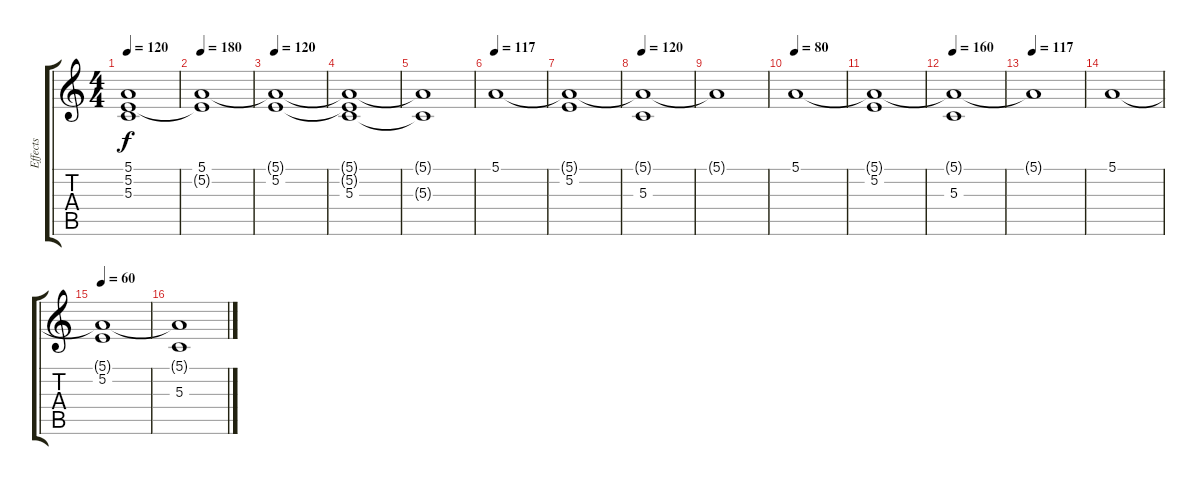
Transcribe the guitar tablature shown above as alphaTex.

\track ("Effects" "Effects") {instrument gunshot}
\staff {score tabs}
\tuning (E4 B3 G3 D3 A2 E2) {hide}
\ts (4 4)
\tempo 120
\clef g2
\ks c
(5.1{t} 5.2{t} 5.3).1{dy f} |
\tempo 180
(5.1 5.2{t}).1 |
\tempo 120
(5.1{t} 5.2).1 |
(5.1{t} 5.2{t} 5.3).1 |
(5.1{t} 5.3{t}).1 |
\tempo 117
5.1.1 |
(5.1{t} 5.2).1 |
\tempo 120
(5.1{t} 5.3).1 |
5.1{t}.1 |
\tempo 80
5.1.1 |
(5.1{t} 5.2).1 |
\tempo 160
(5.1{t} 5.3).1 |
\tempo 117
5.1{t}.1 |
5.1.1 |
\tempo 60
(5.1{t} 5.2).1 |
(5.1{t} 5.3).1
